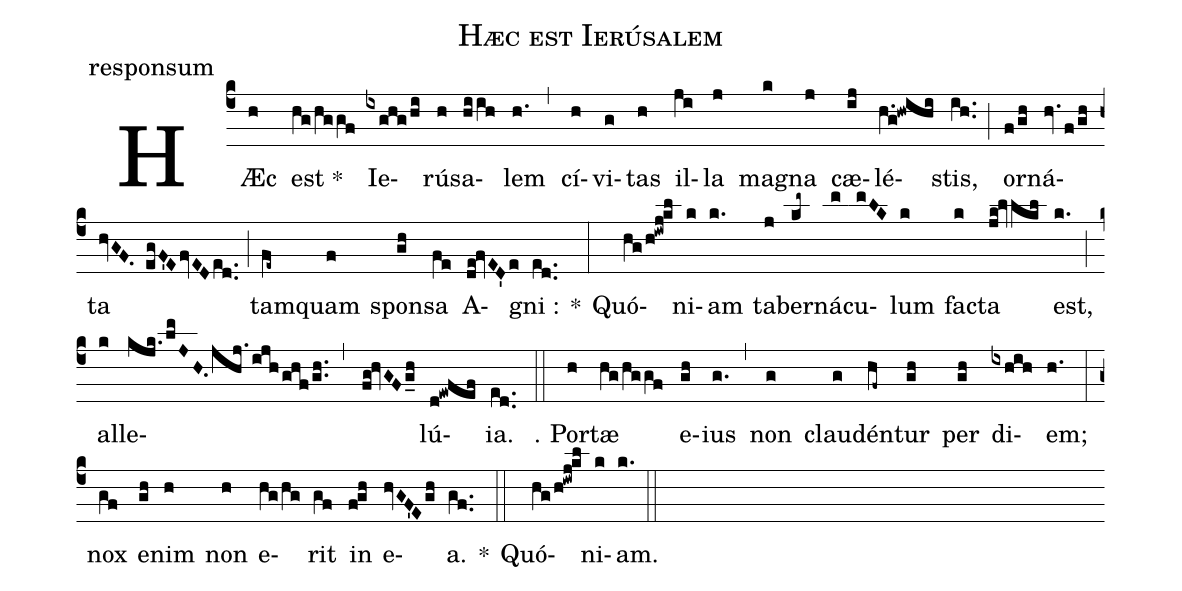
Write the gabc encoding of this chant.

name:Hæc est Ierúsalem;
office-part:responsum;
%%
(c4) HÆc(h) est *(hg/hggf) Ie(ixghg/hi)rú(h)sa(hiih)lem(h.) (,)
cí(h)vi(g)tas(h) il(ji)la(j) ma(k)gna(j) cæ(ij)lé(h.g!hwihi)stis,(ih..) (;)
or(f/gh)ná(hv.f/gh)ta(hvGF. egF'EfvEDed..) (;)
tam(fe~)quam(f) spon(gh)sa(fe) A(de!fvED'e)gni :(ed..) *(:)
Quó(hg/h!iwj!kl)ni(k)am(k.) ta(j)ber(km~)ná(m)cu(mLK)lum(k) fa(k)cta(jk!lvlkl) est,(k.) (;)
al(k)le(kjk.lmJH./jhj./ijh/ghf/gh..,fg!hvGFg_h)lú(d!ewfef)ia.(ed..) (::)

℣. Por(h)tæ(hg/hggf) e(gh)ius(g.) (,)
non(g) clau(g)dé(hf~)ntur(gh) per(gh) di(ixhih)em;(h.) (:)
nox(gf) e(gh)nim(h) non(h) e(hg/hg)rit(gf) in(f!gh) e(hvGF'Egh)a.(gf..) *(::)
Quó(hg/h!iwj!kl)ni(k)am.(k.) (::)
